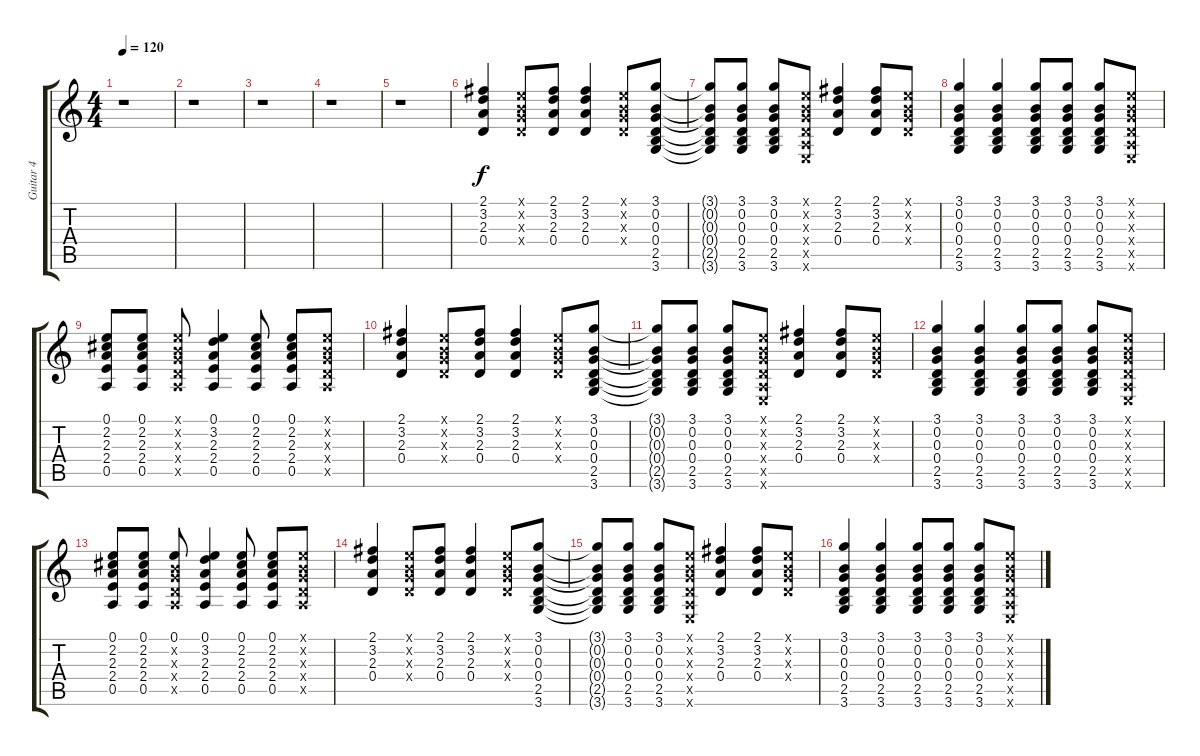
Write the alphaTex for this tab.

\track ("Guitar 4" "Guitar 4") {instrument distortionguitar}
\staff {score tabs}
\tuning (E4 B3 G3 D3 A2 E2) {hide}
\ts (4 4)
\tempo 120
\clef g2
\ks c
r.1{dy f} |
r.1 |
r.1 |
r.1 |
r.1 |
(2.1 3.2 2.3 0.4).4 (0.1{x} 0.2{x} 0.3{x} 0.4{x}).8 (2.1 3.2 2.3 0.4).8 (2.1 3.2 2.3 0.4).4 (0.1{x} 0.2{x} 0.3{x} 0.4{x}).8 (3.1 0.2 0.3 0.4 2.5 3.6).8 |
(3.1{t} 0.2{t} 0.3{t} 0.4{t} 2.5{t} 3.6{t}).8 (3.1 0.2 0.3 0.4 2.5 3.6).8 (3.1 0.2 0.3 0.4 2.5 3.6).8 (0.1{x} 0.2{x} 0.3{x} 0.4{x} 0.5{x} 0.6{x}).8 (2.1 3.2 2.3 0.4).4 (2.1 3.2 2.3 0.4).8 (0.1{x} 0.2{x} 0.3{x} 0.4{x}).8 |
(3.1 0.2 0.3 0.4 2.5 3.6).4 (3.1 0.2 0.3 0.4 2.5 3.6).4 (3.1 0.2 0.3 0.4 2.5 3.6).8 (3.1 0.2 0.3 0.4 2.5 3.6).8 (3.1 0.2 0.3 0.4 2.5 3.6).8 (0.1{x} 0.2{x} 0.3{x} 0.4{x} 0.5{x} 0.6{x}).8 |
(0.1 2.2 2.3 2.4 0.5).8 (0.1 2.2 2.3 2.4 0.5).8 (0.1{x} 0.2{x} 0.3{x} 0.4{x} 0.5{x}).8 (0.1 3.2 2.3 2.4 0.5).4 (0.1 2.2 2.3 2.4 0.5).8 (0.1 2.2 2.3 2.4 0.5).8 (0.1{x} 0.2{x} 0.3{x} 0.4{x} 0.5{x}).8 |
(2.1 3.2 2.3 0.4).4 (0.1{x} 0.2{x} 0.3{x} 0.4{x}).8 (2.1 3.2 2.3 0.4).8 (2.1 3.2 2.3 0.4).4 (0.1{x} 0.2{x} 0.3{x} 0.4{x}).8 (3.1 0.2 0.3 0.4 2.5 3.6).8 |
(3.1{t} 0.2{t} 0.3{t} 0.4{t} 2.5{t} 3.6{t}).8 (3.1 0.2 0.3 0.4 2.5 3.6).8 (3.1 0.2 0.3 0.4 2.5 3.6).8 (0.1{x} 0.2{x} 0.3{x} 0.4{x} 0.5{x} 0.6{x}).8 (2.1 3.2 2.3 0.4).4 (2.1 3.2 2.3 0.4).8 (0.1{x} 0.2{x} 0.3{x} 0.4{x}).8 |
(3.1 0.2 0.3 0.4 2.5 3.6).4 (3.1 0.2 0.3 0.4 2.5 3.6).4 (3.1 0.2 0.3 0.4 2.5 3.6).8 (3.1 0.2 0.3 0.4 2.5 3.6).8 (3.1 0.2 0.3 0.4 2.5 3.6).8 (0.1{x} 0.2{x} 0.3{x} 0.4{x} 0.5{x} 0.6{x}).8 |
(0.1 2.2 2.3 2.4 0.5).8 (0.1 2.2 2.3 2.4 0.5).8 (0.1 0.2{x} 0.3{x} 0.4{x} 0.5{x}).8 (0.1 3.2 2.3 2.4 0.5).4 (0.1 2.2 2.3 2.4 0.5).8 (0.1 2.2 2.3 2.4 0.5).8 (0.1{x} 0.2{x} 0.3{x} 0.4{x} 0.5{x}).8 |
(2.1 3.2 2.3 0.4).4 (0.1{x} 0.2{x} 0.3{x} 0.4{x}).8 (2.1 3.2 2.3 0.4).8 (2.1 3.2 2.3 0.4).4 (0.1{x} 0.2{x} 0.3{x} 0.4{x}).8 (3.1 0.2 0.3 0.4 2.5 3.6).8 |
(3.1{t} 0.2{t} 0.3{t} 0.4{t} 2.5{t} 3.6{t}).8 (3.1 0.2 0.3 0.4 2.5 3.6).8 (3.1 0.2 0.3 0.4 2.5 3.6).8 (0.1{x} 0.2{x} 0.3{x} 0.4{x} 0.5{x} 0.6{x}).8 (2.1 3.2 2.3 0.4).4 (2.1 3.2 2.3 0.4).8 (0.1{x} 0.2{x} 0.3{x} 0.4{x}).8 |
(3.1 0.2 0.3 0.4 2.5 3.6).4 (3.1 0.2 0.3 0.4 2.5 3.6).4 (3.1 0.2 0.3 0.4 2.5 3.6).8 (3.1 0.2 0.3 0.4 2.5 3.6).8 (3.1 0.2 0.3 0.4 2.5 3.6).8 (0.1{x} 0.2{x} 0.3{x} 0.4{x} 0.5{x} 0.6{x}).8
